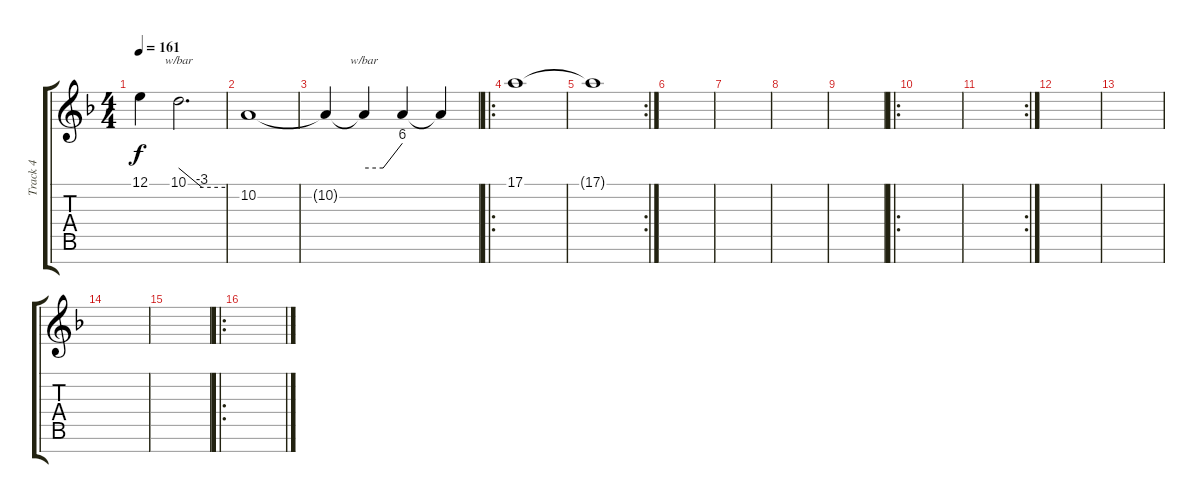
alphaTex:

\track ("Track 4" "Track 4") {instrument lead2sawtooth}
\staff {score tabs}
\tuning (E4 B3 G3 D3 A2 E2 B1) {hide}
\ts (4 4)
\tempo 161
\clef g2
\ks f
12.1{t}.4{dy f} 10.1.2{d tbe (custom default 0 0 30 -12 60 -12)} |
10.2.1{volume 6} |
10.2{t}.4 10.2{t}.4{tbe (custom default 0 0 30 0 60 24)} 10.2{t}.4 10.2{t}.4{volume 13} |
\ro
17.1.1 |
\rc 2
17.1{t}.1 |
|
|
|
|
\ro
|
\rc 2
|
|
|
|
|
\ro
